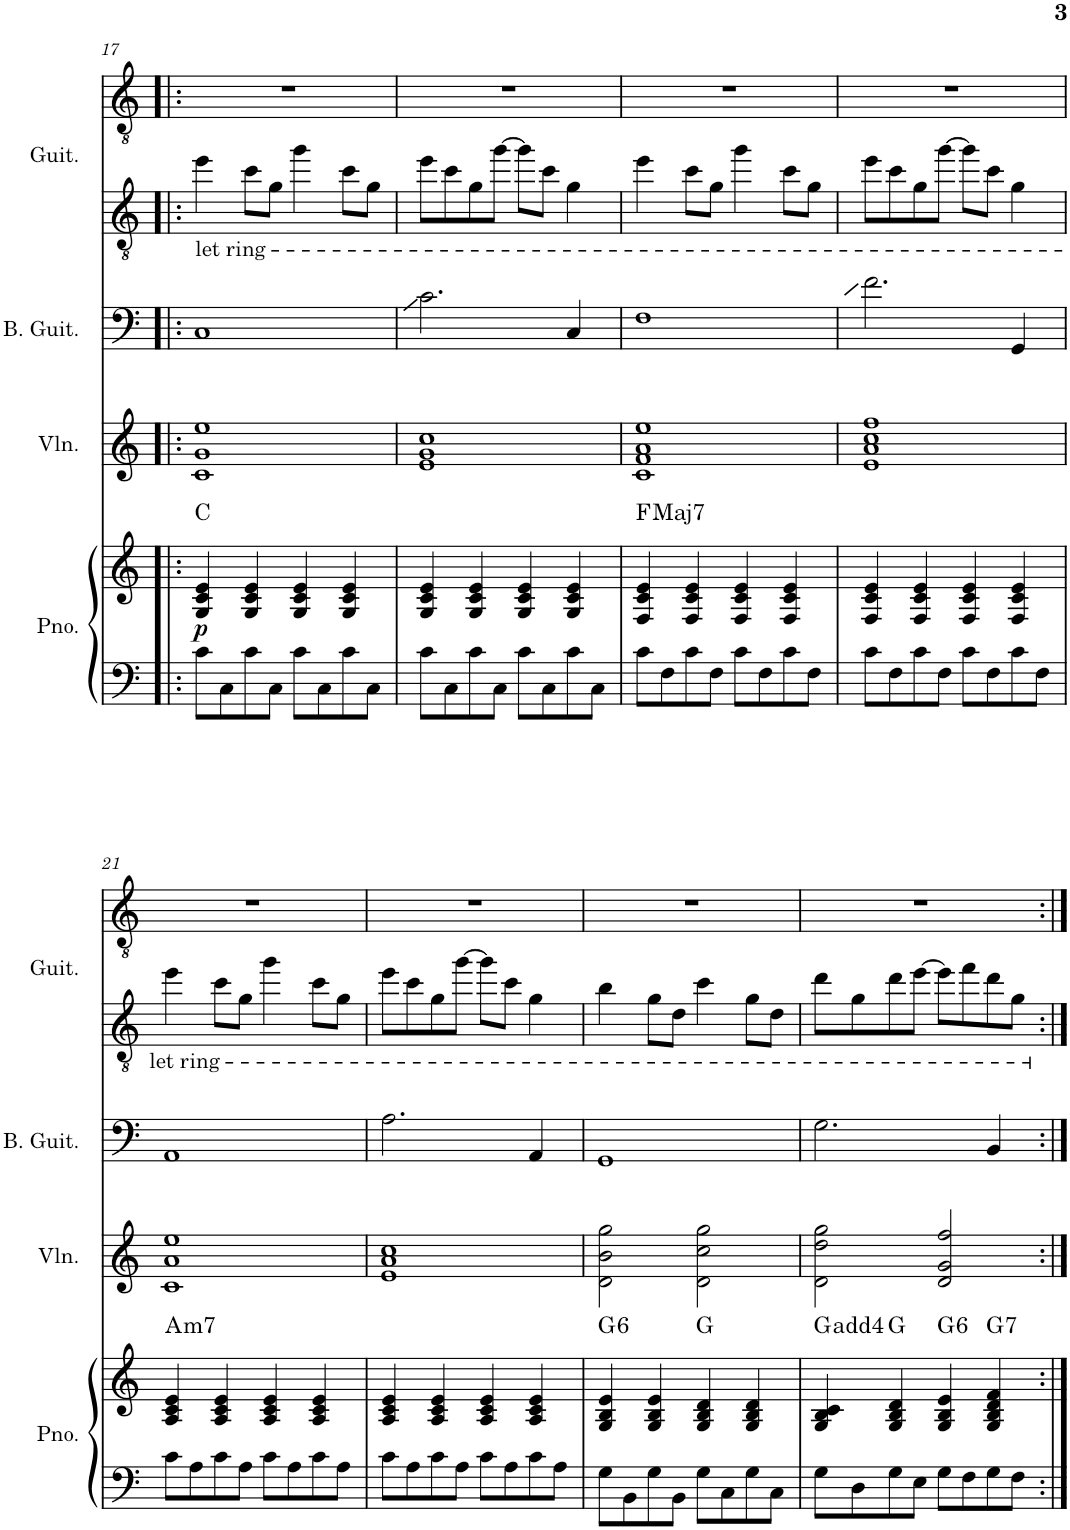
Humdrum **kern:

**kern	**kern	**dynam	**harte	**kern	**kern	**kern	**kern
*part4	*part4	*part4	*part4	*part3	*part2	*part1	*part1
*staff6	*staff5	*staff5/6	*	*staff4	*staff3	*staff2	*staff1
*I"Piano	*	*	*	*I"Violin	*I"Bass Guitar	*I"Acoustic Guitar	*
*I'Pno.	*	*	*	*I'Vln.	*I'B. Guit.	*I'Guit.	*
!!LO:PB:g=z
*clefF4	*clefG2	*	*	*clefG2	*clefF4	*clefGv2	*clefGv2
*	*	*	*	*	*Trd7c12	*	*
*k[]	*k[]	*	*	*k[]	*k[]	*k[]	*k[]
*M4/4	*M4/4	*	*	*M4/4	*M4/4	*M4/4	*M4/4
=17!|:	=17!|:	=17!|:	=17!|:	=17!|:	=17!|:	=17!|:	=17!|:
!	!	!	!	!	!	!LO:TX:b:t=let ring	!
!	!	!LO:DY:b	!	!	!	!	!
8c\L	4G/ 4c/ 4e/	p	C:maj	1c 1g 1ee	1C	4ee\	1r
8C\	.	.	.	.	.	.	.
8c\	4G/ 4c/ 4e/	.	.	.	.	8cc\L	.
8C\J	.	.	.	.	.	8g\J	.
8c\L	4G/ 4c/ 4e/	.	.	.	.	4gg\	.
8C\	.	.	.	.	.	.	.
8c\	4G/ 4c/ 4e/	.	.	.	.	8cc\L	.
8C\J	.	.	.	.	.	8g\J	.
=18	=18	=18	=18	=18	=18	=18	=18
8c\L	4G/ 4c/ 4e/	.	.	1e 1g 1cc	2.c\	8ee\L	1r
8C\	.	.	.	.	.	8cc\	.
8c\	4G/ 4c/ 4e/	.	.	.	.	8g\	.
8C\J	.	.	.	.	.	[8gg\J	.
8c\L	4G/ 4c/ 4e/	.	.	.	.	8gg\L]	.
8C\	.	.	.	.	.	8cc\J	.
8c\	4G/ 4c/ 4e/	.	.	.	4C/	4g\	.
8C\J	.	.	.	.	.	.	.
=19	=19	=19	=19	=19	=19	=19	=19
!	!	!	!LO:H:kt=Maj7	!	!	!	!
8c\L	4F/ 4c/ 4e/	.	F:maj7	1c 1f 1a 1ee	1F	4ee\	1r
8F\	.	.	.	.	.	.	.
8c\	4F/ 4c/ 4e/	.	.	.	.	8cc\L	.
8F\J	.	.	.	.	.	8g\J	.
8c\L	4F/ 4c/ 4e/	.	.	.	.	4gg\	.
8F\	.	.	.	.	.	.	.
8c\	4F/ 4c/ 4e/	.	.	.	.	8cc\L	.
8F\J	.	.	.	.	.	8g\J	.
=20	=20	=20	=20	=20	=20	=20	=20
8c\L	4F/ 4c/ 4e/	.	.	1e 1a 1cc 1ff	2.f\	8ee\L	1r
8F\	.	.	.	.	.	8cc\	.
8c\	4F/ 4c/ 4e/	.	.	.	.	8g\	.
8F\J	.	.	.	.	.	[8gg\J	.
8c\L	4F/ 4c/ 4e/	.	.	.	.	8gg\L]	.
8F\	.	.	.	.	.	8cc\J	.
8c\	4F/ 4c/ 4e/	.	.	.	4GG/	4g\	.
8F\J	.	.	.	.	.	.	.
!!LO:LB:g=z
=21	=21	=21	=21	=21	=21	=21	=21
!	!	!	!LO:H:kt=m7	!	!	!	!
8c\L	4A/ 4c/ 4e/	.	A:min7	1c 1a 1ee	1AA	4ee\	1r
8A\	.	.	.	.	.	.	.
8c\	4A/ 4c/ 4e/	.	.	.	.	8cc\L	.
8A\J	.	.	.	.	.	8g\J	.
8c\L	4A/ 4c/ 4e/	.	.	.	.	4gg\	.
8A\	.	.	.	.	.	.	.
8c\	4A/ 4c/ 4e/	.	.	.	.	8cc\L	.
8A\J	.	.	.	.	.	8g\J	.
=22	=22	=22	=22	=22	=22	=22	=22
8c\L	4A/ 4c/ 4e/	.	.	1e 1a 1cc	2.A\	8ee\L	1r
8A\	.	.	.	.	.	8cc\	.
8c\	4A/ 4c/ 4e/	.	.	.	.	8g\	.
8A\J	.	.	.	.	.	[8gg\J	.
8c\L	4A/ 4c/ 4e/	.	.	.	.	8gg\L]	.
8A\	.	.	.	.	.	8cc\J	.
8c\	4A/ 4c/ 4e/	.	.	.	4AA/	4g\	.
8A\J	.	.	.	.	.	.	.
=23	=23	=23	=23	=23	=23	=23	=23
!	!	!	!LO:H:kt=6	!	!	!	!
8G\L	4G/ 4B/ 4e/	.	G:maj6	2d\ 2b\ 2gg\	1GG	4b\	1r
8BB\	.	.	.	.	.	.	.
8G\	4G/ 4B/ 4e/	.	.	.	.	8g\L	.
8BB\J	.	.	.	.	.	8d\J	.
8G\L	4G/ 4B/ 4d/	.	G:maj	2d\ 2cc\ 2gg\	.	4cc\	.
8C\	.	.	.	.	.	.	.
8G\	4G/ 4B/ 4d/	.	.	.	.	8g\L	.
8C\J	.	.	.	.	.	8d\J	.
=24	=24	=24	=24	=24	=24	=24	=24
8G\L	4G/ 4B/ 4c/	.	G:maj(4)	2d\ 2dd\ 2gg\	2.G\	8dd\L	1r
8D\	.	.	.	.	.	8g\	.
8G\	4G/ 4B/ 4d/	.	G:maj	.	.	8dd\	.
8E\J	.	.	.	.	.	[8ee\J	.
!	!	!	!LO:H:kt=6	!	!	!	!
8G\L	4G/ 4B/ 4e/	.	G:maj6	2d/ 2g/ 2ff/	.	8ee\L]	.
8F\	.	.	.	.	.	8ff\	.
!	!	!	!LO:H:kt=7	!	!	!	!
8G\	4G/ 4B/ 4d/ 4f/	.	G:7	.	4BB/	8dd\	.
8F\J	.	.	.	.	.	8g\J	.
=:|!	=:|!	=:|!	=:|!	=:|!	=:|!	=:|!	=:|!
*-	*-	*-	*-	*-	*-	*-	*-
